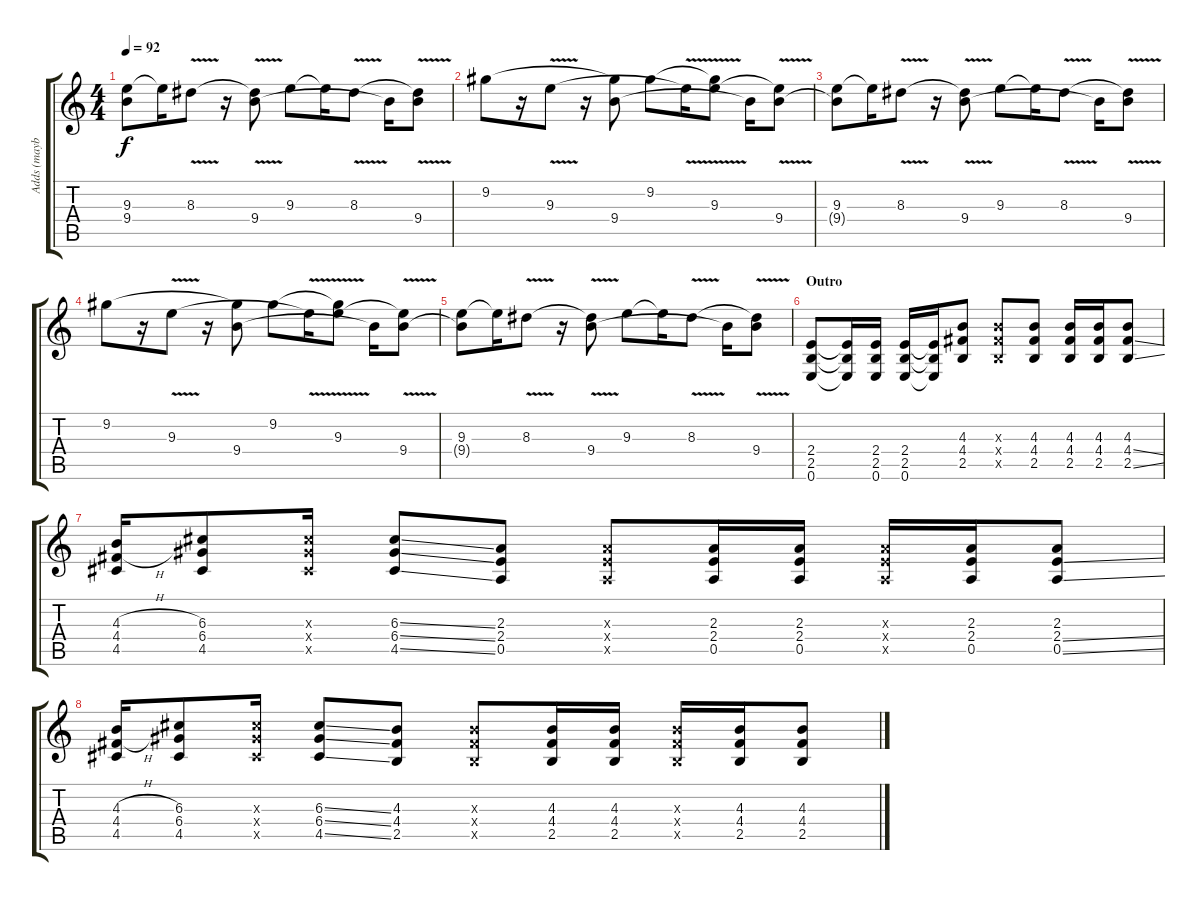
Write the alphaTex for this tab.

\track ("Adds (maybe not perfect)" "Adds (mayb") {instrument electricguitarclean}
\staff {score tabs}
\tuning (E4 B3 G3 D3 A2 E2) {hide}
\ts (4 4)
\tempo 92
\clef g2
\ks c
(9.3 9.4{t}).8{dy f} 9.3{t}.16 8.3{v}.8 r.16 (8.3{t} 9.4).8 9.3.8 9.3{t}.16 8.3{v}.8 9.4{t}.16 (8.3{t} 9.4).8 |
9.2.8 r.16 9.3{v}.8 r.16 (9.2{t} 9.4).8 9.2.8 9.3{t}.16 (9.2{t} 9.3{v}).8 9.4{t}.16 (9.3{t} 9.4).8 |
(9.3 9.4{t}).8 9.3{t}.16 8.3{v}.8 r.16 (8.3{t} 9.4).8 9.3.8 9.3{t}.16 8.3{v}.8 9.4{t}.16 (8.3{t} 9.4).8 |
9.2.8 r.16 9.3{v}.8 r.16 (9.2{t} 9.4).8 9.2.8 9.3{t}.16 (9.2{t} 9.3{v}).8 9.4{t}.16 (9.3{t} 9.4).8 |
(9.3 9.4{t}).8 9.3{t}.16 8.3{v}.8 r.16 (8.3{t} 9.4).8 9.3.8 9.3{t}.16 8.3{v}.8 9.4{t}.16 (8.3{t} 9.4).8 |
\section ("" "Outro")
(2.4 2.5 0.6).8 (2.4{t} 2.5{t} 0.6{t}).16 (2.4 2.5 0.6).16 (2.4 2.5 0.6).16 (2.4{t} 2.5{t} 0.6{t}).16 (4.3 4.4 2.5).8 (4.3{x} 4.4{x} 2.5{x}).8 (4.3 4.4 2.5).8 (4.3 4.4 2.5).16 (4.3 4.4 2.5).16 (4.3 4.4{ss} 2.5{ss}).8 |
(4.3{h} 4.4{h} 4.5).16 (6.3 6.4 4.5).8 (6.3{x} 6.4{x} 4.5{x}).16 (6.3{ss} 6.4{ss} 4.5{ss}).8 (2.3 2.4 0.5).8 (2.3{x} 2.4{x} 0.5{x}).8 (2.3 2.4 0.5).16 (2.3 2.4 0.5).16 (2.3{x} 2.4{x} 0.5{x}).16 (2.3 2.4 0.5).16 (2.3 2.4{ss} 0.5{ss}).8 |
(4.3{h} 4.4{h} 4.5).16 (6.3 6.4 4.5).8 (6.3{x} 6.4{x} 4.5{x}).16 (6.3{ss} 6.4{ss} 4.5{ss}).8 (4.3 4.4 2.5).8 (4.3{x} 4.4{x} 2.5{x}).8 (4.3 4.4 2.5).16 (4.3 4.4 2.5).16 (4.3{x} 4.4{x} 2.5{x}).16 (4.3 4.4 2.5).16 (4.3 4.4{ss} 2.5{ss}).8
